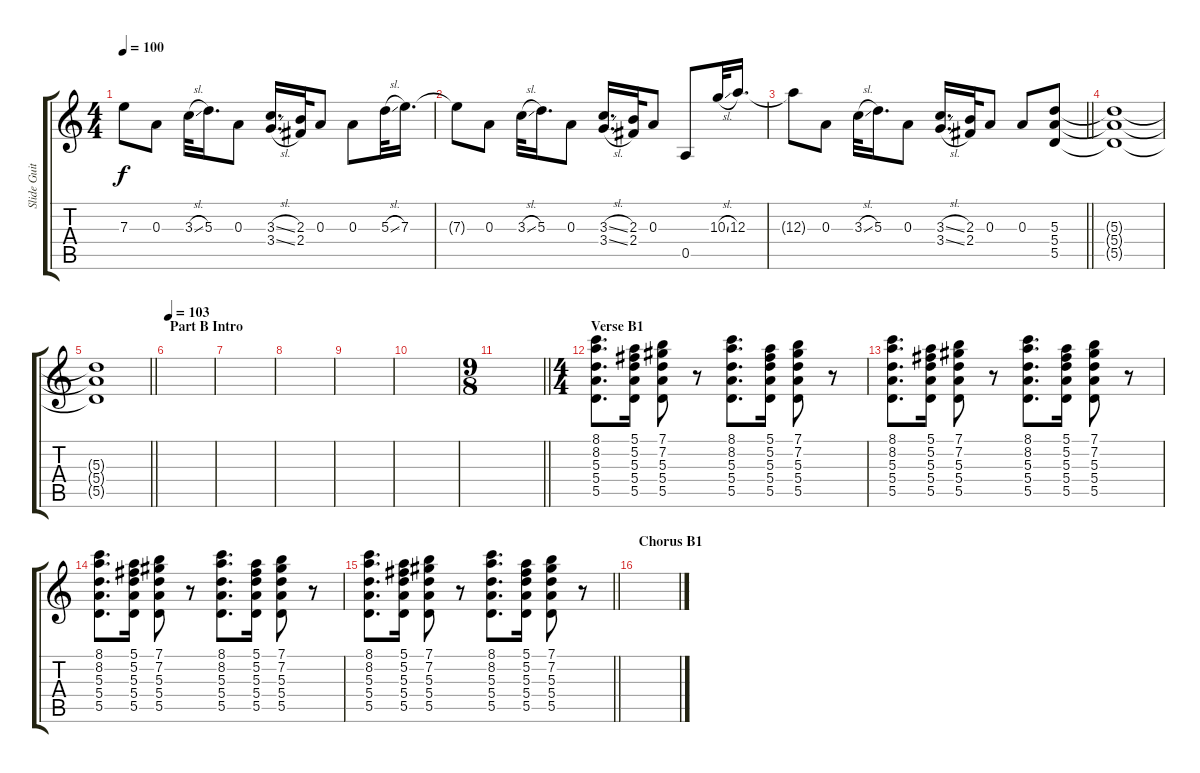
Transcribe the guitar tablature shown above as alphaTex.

\track ("Slide Guitar R" "Slide Guit") {instrument distortionguitar}
\staff {score tabs}
\tuning (E4 Db4 A3 E3 A2 E2) {hide}
\ts (4 4)
\tempo 100
\clef g2
\ks c
7.3{t}.8{dy f} 0.3.8 3.3{sl}.32 5.3.16{d} 0.3.8 (3.3{sl} 3.4{sl}).16{d} (2.3 2.4).32 0.3.8 0.3.8 5.3{sl}.32 7.3.16{d} |
7.3{t}.8 0.3.8 3.3{sl}.32 5.3.16{d} 0.3.8 (3.3{sl} 3.4{sl}).16{d} (2.3 2.4).32 0.3.8 0.5.8 10.3{sl}.32 12.3.16{d} |
\barLineRight lightlight
12.3{t}.8 0.3.8 3.3{sl}.32 5.3.16{d} 0.3.8 (3.3{sl} 3.4{sl}).16{d} (2.3 2.4).32 0.3.8 0.3.8 (5.3 5.4 5.5).8 |
(5.3{t} 5.4{t} 5.5{t}).1 |
\barLineRight lightlight
(5.3{t} 5.4{t} 5.5{t}).1 |
\section ("" "Part B Intro")
\tempo 103
|
|
|
|
|
\ts (9 8)
\barLineRight lightlight
|
\ts (4 4)
\section ("" "Verse B1")
(8.1 8.2 5.3 5.4 5.5).8{d} (5.1 5.2 5.3 5.4 5.5).16 (7.1 7.2 5.3 5.4 5.5).8 r.8 (8.1 8.2 5.3 5.4 5.5).8{d} (5.1 5.2 5.3 5.4 5.5).16 (7.1 7.2 5.3 5.4 5.5).8 r.8 |
(8.1 8.2 5.3 5.4 5.5).8{d} (5.1 5.2 5.3 5.4 5.5).16 (7.1 7.2 5.3 5.4 5.5).8 r.8 (8.1 8.2 5.3 5.4 5.5).8{d} (5.1 5.2 5.3 5.4 5.5).16 (7.1 7.2 5.3 5.4 5.5).8 r.8 |
(8.1 8.2 5.3 5.4 5.5).8{d} (5.1 5.2 5.3 5.4 5.5).16 (7.1 7.2 5.3 5.4 5.5).8 r.8 (8.1 8.2 5.3 5.4 5.5).8{d} (5.1 5.2 5.3 5.4 5.5).16 (7.1 7.2 5.3 5.4 5.5).8 r.8 |
\barLineRight lightlight
(8.1 8.2 5.3 5.4 5.5).8{d} (5.1 5.2 5.3 5.4 5.5).16 (7.1 7.2 5.3 5.4 5.5).8 r.8 (8.1 8.2 5.3 5.4 5.5).8{d} (5.1 5.2 5.3 5.4 5.5).16 (7.1 7.2 5.3 5.4 5.5).8 r.8 |
\section ("" "Chorus B1")
